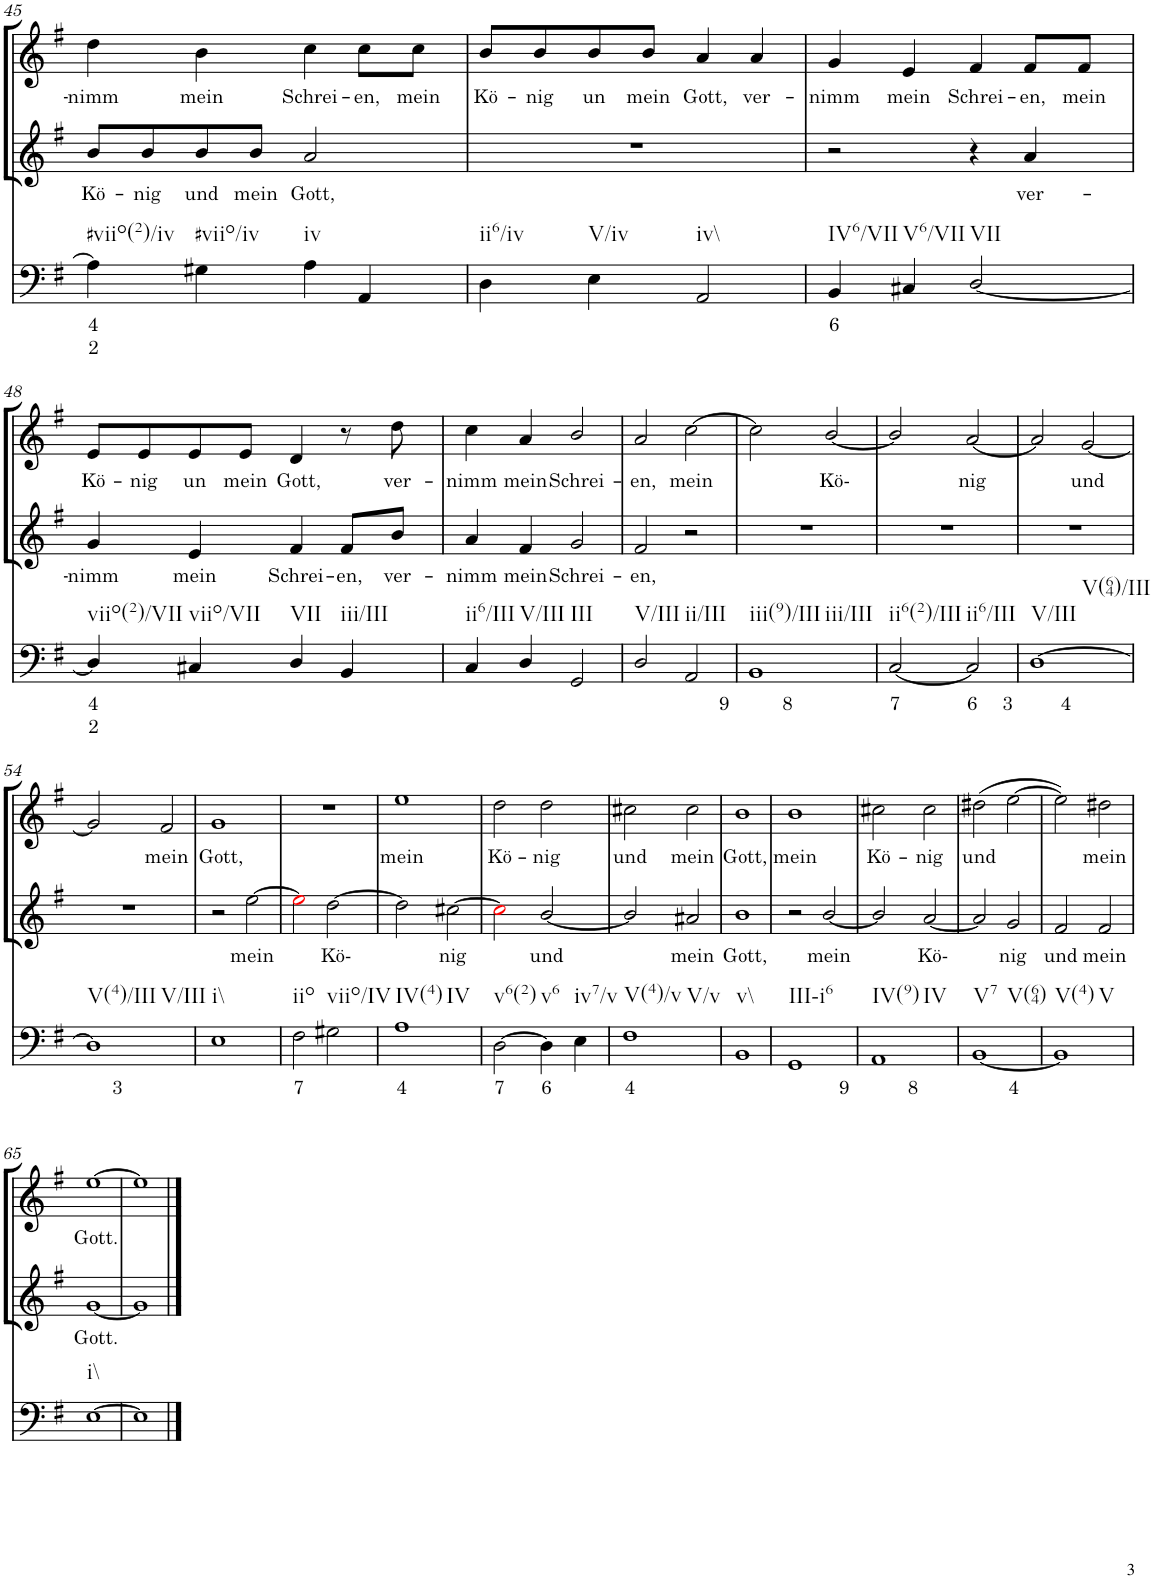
**kern	**text	**text	**kern	**text	**kern	**text
*part3	*part3	*part3	*part2	*part2	*part1	*part1
*staff3	*staff3	*staff3	*staff2	*staff2	*staff1	*staff1
*I"Continuo	*	*	*I"Soprano II	*	*I"Soprano I	*
!!LO:PB:g=z
*clefF4	*	*	*clefG2	*	*clefG2	*
*k[f#]	*	*	*k[f#]	*	*k[f#]	*
*M4/4	*	*	*M4/4	*	*M4/4	*
=45	=45	=45	=45	=45	=45	=45
!LO:TX:b:t=#viio(2)/iv	!	!	!	!	!	!
!	!LO:LY:b	!LO:LY:b	!	!LO:LY:b	!	!LO:LY:b
4A\]	4	2	8b/L	Kö-	4dd\	nimm
!	!	!	!	!LO:LY:b	!	!
.	.	.	8b/	nig	.	.
!LO:TX:b:t=#viio/iv	!	!	!	!	!	!
!	!	!	!	!LO:LY:b	!	!LO:LY:b
4G#X\	.	.	8b/	und	4b\	mein
!	!	!	!	!LO:LY:b	!	!
.	.	.	8b/J	mein	.	.
!LO:TX:b:t=iv	!	!	!	!	!	!
!	!	!	!	!LO:LY:b	!	!LO:LY:b
4A\	.	.	2a/	Gott,	4cc\	Schrei-
!	!	!	!	!	!	!LO:LY:b
4AA/	.	.	.	.	8cc\L	en,
!	!	!	!	!	!	!LO:LY:b
.	.	.	.	.	8cc\J	mein
=46	=46	=46	=46	=46	=46	=46
!LO:TX:b:t=ii6/iv	!	!	!	!	!	!
!	!	!	!	!	!	!LO:LY:b
4D\	.	.	1r	.	8b/L	Kö-
!	!	!	!	!	!	!LO:LY:b
.	.	.	.	.	8b/	nig
!LO:TX:b:t=V/iv	!	!	!	!	!	!
!	!	!	!	!	!	!LO:LY:b
4E\	.	.	.	.	8b/	un
!	!	!	!	!	!	!LO:LY:b
.	.	.	.	.	8b/J	mein
!LO:TX:b:t=iv\\	!	!	!	!	!	!
!	!	!	!	!	!	!LO:LY:b
2AA/	.	.	.	.	4a/	Gott,
!	!	!	!	!	!	!LO:LY:b
.	.	.	.	.	4a/	ver-
=47	=47	=47	=47	=47	=47	=47
!LO:TX:b:t=IV6/VII	!	!	!	!	!	!
!	!LO:LY:b	!	!	!	!	!LO:LY:b
4BB/	6	.	2r	.	4g/	nimm
!LO:TX:b:t=V6/VII	!	!	!	!	!	!
!	!	!	!	!	!	!LO:LY:b
4C#X/	.	.	.	.	4e/	mein
!LO:TX:b:t=VII	!	!	!	!	!	!
!	!	!	!	!	!	!LO:LY:b
[2D/	.	.	4r	.	4f#/	Schrei-
!	!	!	!	!LO:LY:b	!	!LO:LY:b
.	.	.	4a/	ver-	8f#/L	en,
!	!	!	!	!	!	!LO:LY:b
.	.	.	.	.	8f#/J	mein
!!LO:LB:g=z
=48	=48	=48	=48	=48	=48	=48
!LO:TX:b:t=viio(2)/VII	!	!	!	!	!	!
!	!LO:LY:b	!LO:LY:b	!	!LO:LY:b	!	!LO:LY:b
4D/]	4	2	4g/	nimm	8e/L	Kö-
!	!	!	!	!	!	!LO:LY:b
.	.	.	.	.	8e/	nig
!LO:TX:b:t=viio/VII	!	!	!	!	!	!
!	!	!	!	!LO:LY:b	!	!LO:LY:b
4C#X/	.	.	4e/	mein	8e/	un
!	!	!	!	!	!	!LO:LY:b
.	.	.	.	.	8e/J	mein
!LO:TX:b:t=VII	!	!	!	!	!	!
!	!	!	!	!LO:LY:b	!	!LO:LY:b
4D/	.	.	4f#/	Schrei-	4d/	Gott,
!LO:TX:b:t=iii/III	!	!	!	!	!	!
!	!	!	!	!LO:LY:b	!	!
4BB/	.	.	8f#/L	en,	8r	.
!	!	!	!	!LO:LY:b	!	!LO:LY:b
.	.	.	8b/J	ver-	8dd\	ver-
=49	=49	=49	=49	=49	=49	=49
!LO:TX:b:t=ii6/III	!	!	!	!	!	!
!	!	!	!	!LO:LY:b	!	!LO:LY:b
4C/	.	.	4a/	nimm	4cc\	nimm
!LO:TX:b:t=V/III	!	!	!	!	!	!
!	!	!	!	!LO:LY:b	!	!LO:LY:b
4D/	.	.	4f#/	mein	4a/	mein
!LO:TX:b:t=III	!	!	!	!	!	!
!	!	!	!	!LO:LY:b	!	!LO:LY:b
2GG/	.	.	2g/	Schrei-	2b/	Schrei-
=50	=50	=50	=50	=50	=50	=50
!LO:TX:b:t=V/III	!	!	!	!	!	!
!	!	!	!	!LO:LY:b	!	!LO:LY:b
2D/	.	.	2f#/	en,	2a/	en,
!LO:TX:b:t=ii/III	!	!	!	!	!	!
!	!	!	!	!	!	!LO:LY:b
2AA/	.	.	2r	.	[2cc\	mein
=51	=51	=51	=51	=51	=51	=51
!LO:TX:b:t=iii(9)/III	!	!	!	!	!	!
!LO:TX:b:t=iii/III	!	!	!	!	!	!
!	!LO:LY:b	!	!	!	!	!
1BB	9 8	.	1r	.	2cc\]	.
!	!	!	!	!	!	!LO:LY:b
.	.	.	.	.	[2b/	Kö-
=52	=52	=52	=52	=52	=52	=52
!LO:TX:b:t=ii6(2)/III	!	!	!	!	!	!
!	!LO:LY:b	!	!	!	!	!
[2C/	7	.	1r	.	2b/]	.
!LO:TX:b:t=ii6/III	!	!	!	!	!	!
!	!LO:LY:b	!	!	!	!	!LO:LY:b
2C/]	6	.	.	.	[2a/	nig
=53	=53	=53	=53	=53	=53	=53
!LO:TX:b:t=V/III	!	!	!	!	!	!
!LO:TX:b:t=V(64)/III	!	!	!	!	!	!
!	!LO:LY:b	!	!	!	!	!
[1D	3 4	.	1r	.	2a/]	.
!	!	!	!	!	!	!LO:LY:b
.	.	.	.	.	[2g/	und
!!LO:LB:g=z
=54	=54	=54	=54	=54	=54	=54
!LO:TX:b:t=V(4)/III	!	!	!	!	!	!
!LO:TX:b:t=V/III	!	!	!	!	!	!
!	!LO:LY:b	!	!	!	!	!
1D]	3	.	1r	.	2g/]	.
!	!	!	!	!	!	!LO:LY:b
.	.	.	.	.	2f#/	mein
=55	=55	=55	=55	=55	=55	=55
!LO:TX:b:t=i\\	!	!	!	!	!	!
!	!	!	!	!	!	!LO:LY:b
1E	.	.	2r	.	1g	Gott,
!	!	!	!	!LO:LY:b	!	!
.	.	.	[2ee\	mein	.	.
=56	=56	=56	=56	=56	=56	=56
!LO:TX:b:t=iio	!	!	!	!	!	!
!	!LO:LY:b	!	!	!	!	!
2F#\	7	.	2eei\]	.	1r	.
!LO:TX:b:t=viio/IV	!	!	!	!	!	!
!	!	!	!	!LO:LY:b	!	!
2G#X\	.	.	[2dd\	Kö-	.	.
=57	=57	=57	=57	=57	=57	=57
!LO:TX:b:t=IV(4)	!	!	!	!	!	!
!LO:TX:b:t=IV	!	!	!	!	!	!
!	!LO:LY:b	!	!	!	!	!LO:LY:b
1A	4	.	2dd\]	.	1ee	mein
!	!	!	!	!LO:LY:b	!	!
.	.	.	[2cc#X\	nig	.	.
=58	=58	=58	=58	=58	=58	=58
!LO:TX:b:t=v6(2)	!	!	!	!	!	!
!	!LO:LY:b	!	!	!	!	!LO:LY:b
[2D\	7	.	2cc#i\]	.	2dd\	Kö-
!LO:TX:b:t=v6	!	!	!	!	!	!
!	!LO:LY:b	!	!	!LO:LY:b	!	!LO:LY:b
4D\]	6	.	[2b/	und	2dd\	nig
!LO:TX:b:t=iv7/v	!	!	!	!	!	!
4E\	.	.	.	.	.	.
=59	=59	=59	=59	=59	=59	=59
!LO:TX:b:t=V(4)/v	!	!	!	!	!	!
!LO:TX:b:t=V/v	!	!	!	!	!	!
!	!LO:LY:b	!	!	!	!	!LO:LY:b
1F#	4	.	2b/]	.	2cc#X\	und
!	!	!	!	!LO:LY:b	!	!LO:LY:b
.	.	.	2a#X/	mein	2cc#\	mein
=60	=60	=60	=60	=60	=60	=60
!LO:TX:b:t=v\\	!	!	!	!	!	!
!	!	!	!	!LO:LY:b	!	!LO:LY:b
1BB	.	.	1b	Gott,	1b	Gott,
=61	=61	=61	=61	=61	=61	=61
!LO:TX:b:t=III-i6	!	!	!	!	!	!
!	!	!	!	!	!	!LO:LY:b
1GG	.	.	2r	.	1b	mein
!	!	!	!	!LO:LY:b	!	!
.	.	.	[2b/	mein	.	.
=62	=62	=62	=62	=62	=62	=62
!LO:TX:b:t=IV(9)	!	!	!	!	!	!
!LO:TX:b:t=IV	!	!	!	!	!	!
!	!LO:LY:b	!	!	!	!	!LO:LY:b
1AA	9 8	.	2b/]	.	2cc#X\	Kö-
!	!	!	!	!LO:LY:b	!	!LO:LY:b
.	.	.	[2a/	Kö-	2cc#\	nig
=63	=63	=63	=63	=63	=63	=63
!LO:TX:b:t=V7	!	!	!	!	!	!
!LO:TX:b:t=V(64)	!	!	!	!	!	!
!	!LO:LY:b	!	!	!	!	!LO:LY:b
[1BB	4	.	2a/]	.	(2dd#X\	und
!	!	!	!	!LO:LY:b	!	!
.	.	.	2g/	nig	[2ee\	.
=64	=64	=64	=64	=64	=64	=64
!LO:TX:b:t=V(4)	!	!	!	!	!	!
!LO:TX:b:t=V	!	!	!	!	!	!
!	!	!	!	!LO:LY:b	!	!
1BB]	.	.	2f#/	und	2ee\])	.
!	!	!	!	!LO:LY:b	!	!LO:LY:b
.	.	.	2f#/	mein	2dd#X\	mein
!!LO:LB:g=z
=65	=65	=65	=65	=65	=65	=65
!LO:TX:b:t=i\\	!	!	!	!	!	!
!	!	!	!	!LO:LY:b	!	!LO:LY:b
[1E	.	.	[1g	Gott.	[1ee	Gott.
=66	=66	=66	=66	=66	=66	=66
1E]	.	.	1g]	.	1ee]	.
==	==	==	==	==	==	==
*-	*-	*-	*-	*-	*-	*-
